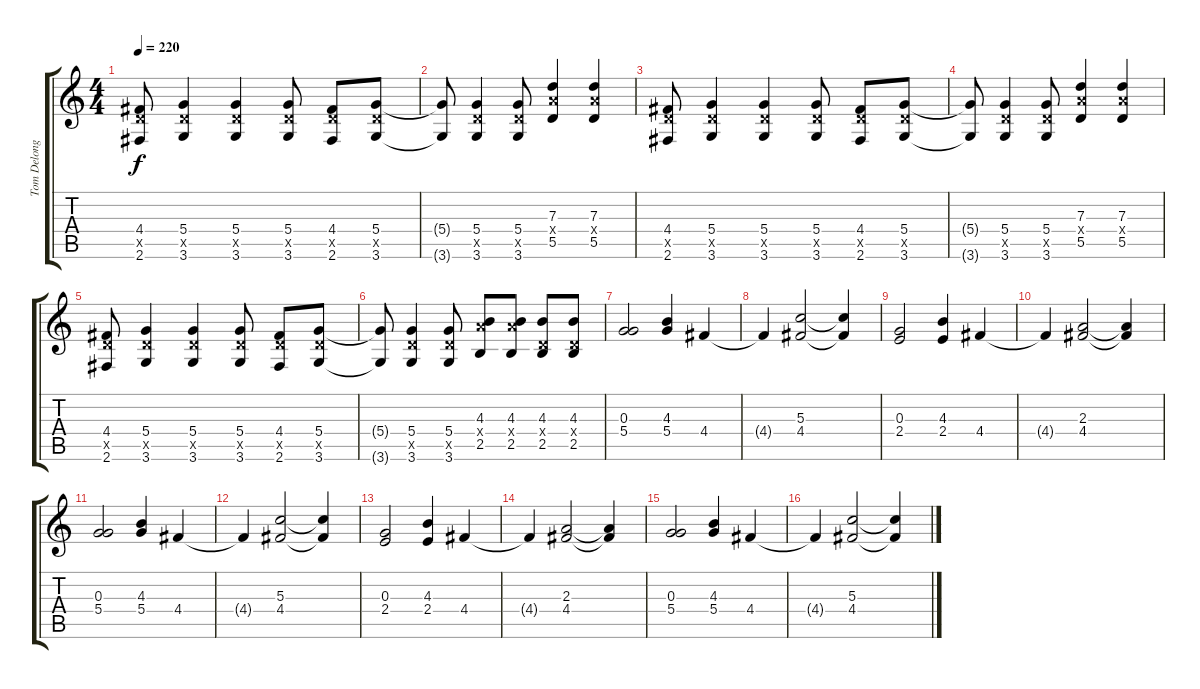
\track ("Tom Delonge (Guitar)" "Tom Delong") {instrument overdrivenguitar}
\staff {score tabs}
\tuning (E4 B3 G3 D3 A2 E2) {hide}
\ts (4 4)
\tempo 220
\clef g2
\ks c
(4.4 5.5{x} 2.6).8{dy f} (5.4 5.5{x} 3.6).4 (5.4 5.5{x} 3.6).4 (5.4 5.5{x} 3.6).8 (4.4 5.5{x} 2.6).8 (5.4 5.5{x} 3.6).8 |
(5.4{t} 3.6{t}).8 (5.4 5.5{x} 3.6).4 (5.4 5.5{x} 3.6).8 (7.3 7.4{x} 5.5).4 (7.3 7.4{x} 5.5).4 |
(4.4 5.5{x} 2.6).8 (5.4 5.5{x} 3.6).4 (5.4 5.5{x} 3.6).4 (5.4 5.5{x} 3.6).8 (4.4 5.5{x} 2.6).8 (5.4 5.5{x} 3.6).8 |
(5.4{t} 3.6{t}).8 (5.4 5.5{x} 3.6).4 (5.4 5.5{x} 3.6).8 (7.3 7.4{x} 5.5).4 (7.3 7.4{x} 5.5).4 |
(4.4 5.5{x} 2.6).8 (5.4 5.5{x} 3.6).4 (5.4 5.5{x} 3.6).4 (5.4 5.5{x} 3.6).8 (4.4 5.5{x} 2.6).8 (5.4 5.5{x} 3.6).8 |
(5.4{t} 3.6{t}).8 (5.4 5.5{x} 3.6).4 (5.4 5.5{x} 3.6).8 (4.3 7.4{x} 2.5).8 (4.3 7.4{x} 2.5).8 (4.3 0.4{x} 2.5).8 (4.3 0.4{x} 2.5).8 |
(0.3 5.4).2{volume 13 instrument acousticguitarsteel} (4.3 5.4).4 4.4.4 |
4.4{t}.4 (5.3 4.4).2 (5.3{t} 4.4{t}).4 |
(0.3 2.4).2 (4.3 2.4).4 4.4.4 |
4.4{t}.4 (2.3 4.4).2 (2.3{t} 4.4{t}).4 |
(0.3 5.4).2{volume 13 instrument acousticguitarsteel} (4.3 5.4).4 4.4.4 |
4.4{t}.4 (5.3 4.4).2 (5.3{t} 4.4{t}).4 |
(0.3 2.4).2 (4.3 2.4).4 4.4.4 |
4.4{t}.4 (2.3 4.4).2 (2.3{t} 4.4{t}).4 |
(0.3 5.4).2{volume 13 instrument acousticguitarsteel} (4.3 5.4).4 4.4.4 |
4.4{t}.4 (5.3 4.4).2 (5.3{t} 4.4{t}).4
